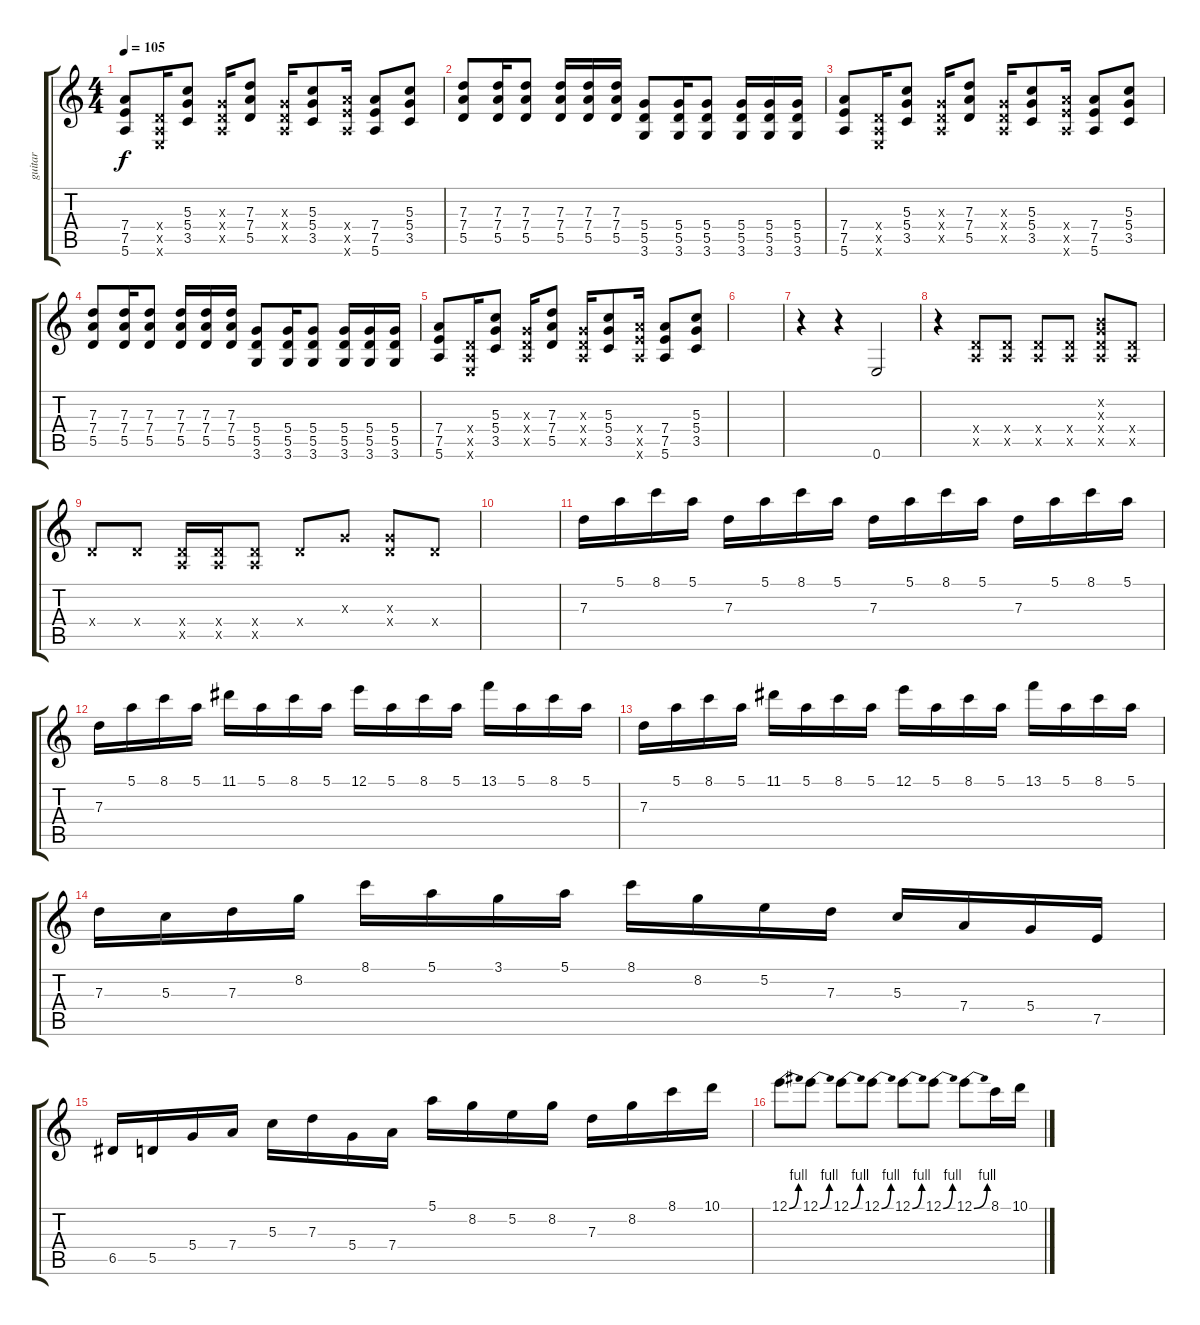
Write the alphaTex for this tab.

\track ("guitar" "guitar") {instrument distortionguitar}
\staff {score tabs}
\tuning (E4 B3 G3 D3 A2 E2) {hide}
\ts (4 4)
\tempo 105
\clef g2
\ks c
(7.4 7.5 5.6).8{dy f} (0.4{x} 0.5{x} 0.6{x}).16 (5.3 5.4 3.5).8 (0.3{x} 0.4{x} 0.5{x}).16 (7.3 7.4 5.5).8 (0.3{x} 0.4{x} 0.5{x}).16 (5.3 5.4 3.5).8 (7.4{x} 7.5{x} 5.6{x}).16 (7.4 7.5 5.6).8 (5.3 5.4 3.5).8 |
(7.3 7.4 5.5).8 (7.3 7.4 5.5).16 (7.3 7.4 5.5).8 (7.3 7.4 5.5).16 (7.3 7.4 5.5).16 (7.3 7.4 5.5).16 (5.4 5.5 3.6).8 (5.4 5.5 3.6).16 (5.4 5.5 3.6).8 (5.4 5.5 3.6).16 (5.4 5.5 3.6).16 (5.4 5.5 3.6).16 |
(7.4 7.5 5.6).8 (0.4{x} 0.5{x} 0.6{x}).16 (5.3 5.4 3.5).8 (0.3{x} 0.4{x} 0.5{x}).16 (7.3 7.4 5.5).8 (0.3{x} 0.4{x} 0.5{x}).16 (5.3 5.4 3.5).8 (7.4{x} 7.5{x} 5.6{x}).16 (7.4 7.5 5.6).8 (5.3 5.4 3.5).8 |
(7.3 7.4 5.5).8 (7.3 7.4 5.5).16 (7.3 7.4 5.5).8 (7.3 7.4 5.5).16 (7.3 7.4 5.5).16 (7.3 7.4 5.5).16 (5.4 5.5 3.6).8 (5.4 5.5 3.6).16 (5.4 5.5 3.6).8 (5.4 5.5 3.6).16 (5.4 5.5 3.6).16 (5.4 5.5 3.6).16 |
(7.4 7.5 5.6).8 (0.4{x} 0.5{x} 0.6{x}).16 (5.3 5.4 3.5).8 (0.3{x} 0.4{x} 0.5{x}).16 (7.3 7.4 5.5).8 (0.3{x} 0.4{x} 0.5{x}).16 (5.3 5.4 3.5).8 (7.4{x} 7.5{x} 5.6{x}).16 (7.4 7.5 5.6).8 (5.3 5.4 3.5).8 |
|
r.4 r.4 0.6.2 |
r.4 (0.4{x} 0.5{x}).8 (0.4{x} 0.5{x}).8 (0.4{x} 0.5{x}).8 (0.4{x} 0.5{x}).8 (0.2{x} 0.3{x} 0.4{x} 0.5{x}).8 (0.4{x} 0.5{x}).8 |
0.4{x}.8 0.4{x}.8 (0.4{x} 0.5{x}).16 (0.4{x} 0.5{x}).16 (0.4{x} 0.5{x}).8 0.4{x}.8 0.3{x}.8 (0.3{x} 0.4{x}).8 0.4{x}.8 |
|
7.3.16 5.1.16 8.1.16 5.1.16 7.3.16 5.1.16 8.1.16 5.1.16 7.3.16 5.1.16 8.1.16 5.1.16 7.3.16 5.1.16 8.1.16 5.1.16 |
7.3.16 5.1.16 8.1.16 5.1.16 11.1.16 5.1.16 8.1.16 5.1.16 12.1.16 5.1.16 8.1.16 5.1.16 13.1.16 5.1.16 8.1.16 5.1.16 |
7.3.16 5.1.16 8.1.16 5.1.16 11.1.16 5.1.16 8.1.16 5.1.16 12.1.16 5.1.16 8.1.16 5.1.16 13.1.16 5.1.16 8.1.16 5.1.16 |
7.3.16 5.3.16 7.3.16 8.2.16 8.1.16 5.1.16 3.1.16 5.1.16 8.1.16 8.2.16 5.2.16 7.3.16 5.3.16 7.4.16 5.4.16 7.5.16 |
6.5.16 5.5.16 5.4.16 7.4.16 5.3.16 7.3.16 5.4.16 7.4.16 5.1.16 8.2.16 5.2.16 8.2.16 7.3.16 8.2.16 8.1.16 10.1.16 |
12.1{be (bend 0 0 60 4)}.8 12.1{be (bend 0 0 60 4)}.8 12.1{be (bend 0 0 60 4)}.8 12.1{be (bend 0 0 60 4)}.8 12.1{be (bend 0 0 60 4)}.8 12.1{be (bend 0 0 60 4)}.8 12.1{be (bend 0 0 60 4)}.8 8.1.16 10.1.16
